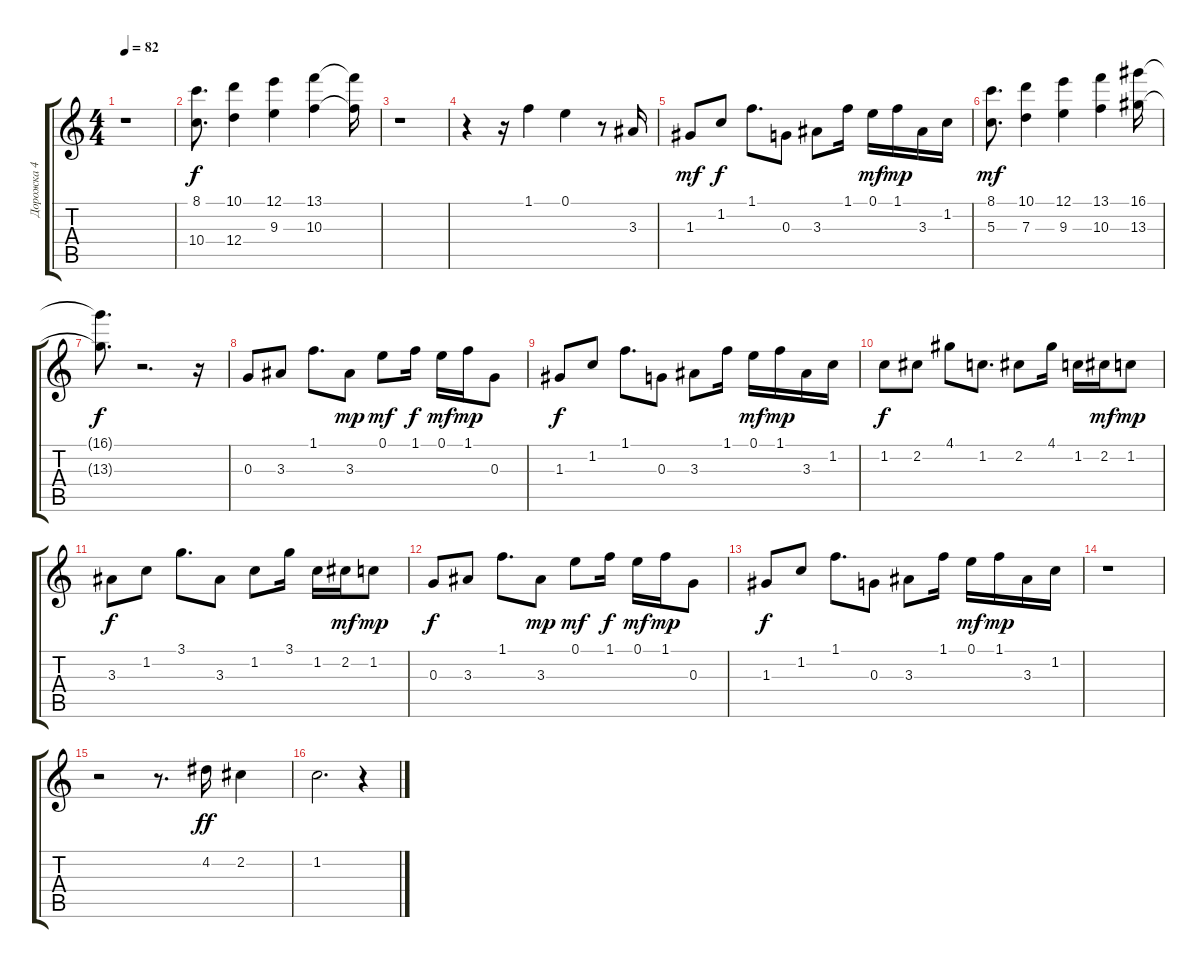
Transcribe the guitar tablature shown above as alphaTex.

\track ("Дорожка 4" "Дорожка 4") {instrument electricguitarclean}
\staff {score tabs}
\tuning (E4 B3 G3 D3 A2 E2) {hide}
\ts (4 4)
\tempo 82
\clef g2
\ks c
r.1{dy f} |
(8.1 10.4).8{d} (10.1 12.4).4 (12.1 9.3).4 (13.1 10.3).4 (13.1{t} 10.3{t}).16 |
r.1 |
r.4 r.16 1.1.4 0.1.4 r.8 3.3.16 |
1.3.8{dy mf} 1.2.8{dy f} 1.1.8{d} 0.3.8 3.3.8 1.1.16 0.1.16{dy mf} 1.1.16{dy mp} 3.3.16 1.2.16 |
(8.1 5.3).8{d dy mf} (10.1 7.3).4 (12.1 9.3).4 (13.1 10.3).4 (16.1 13.3).16 |
(16.1{t} 13.3{t}).8{d dy f} r.2{d} r.16 |
0.3.8 3.3.8 1.1.8{d} 3.3.8{dy mp} 0.1.8{dy mf} 1.1.16{dy f} 0.1.16{dy mf} 1.1.16{dy mp} 0.3.8 |
1.3.8{dy f} 1.2.8 1.1.8{d} 0.3.8 3.3.8 1.1.16 0.1.16{dy mf} 1.1.16{dy mp} 3.3.16 1.2.16 |
1.2.8{dy f} 2.2.8 4.1.8 1.2.8{d} 2.2.8 4.1.16 1.2.16 2.2.16{dy mf} 1.2.8{dy mp} |
3.3.8{dy f} 1.2.8 3.1.8{d} 3.3.8 1.2.8 3.1.16 1.2.16 2.2.16{dy mf} 1.2.8{dy mp} |
0.3.8{dy f} 3.3.8 1.1.8{d} 3.3.8{dy mp} 0.1.8{dy mf} 1.1.16{dy f} 0.1.16{dy mf} 1.1.16{dy mp} 0.3.8 |
1.3.8{dy f} 1.2.8 1.1.8{d} 0.3.8 3.3.8 1.1.16 0.1.16{dy mf} 1.1.16{dy mp} 3.3.16 1.2.16 |
r.1 |
r.2 r.8{d} 4.2.16{dy ff} 2.2.4 |
1.2.2{d} r.4
